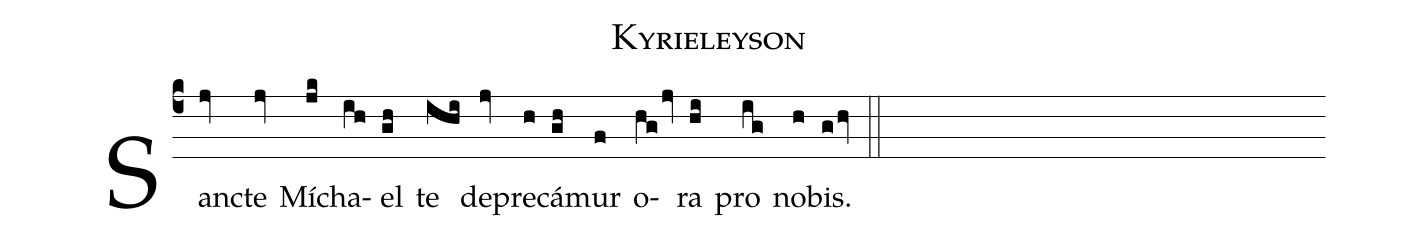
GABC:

name: Kyrieleyson;
%%
(c4) Sanc(jv)te(jv) Mí(jk)cha(ih)el(gh) te(ihi) de(jv)pre(h)cá(gh)mur(f) o(hgjv)ra(hi) pro(ig) no(h)bis.(ghv) (::)
